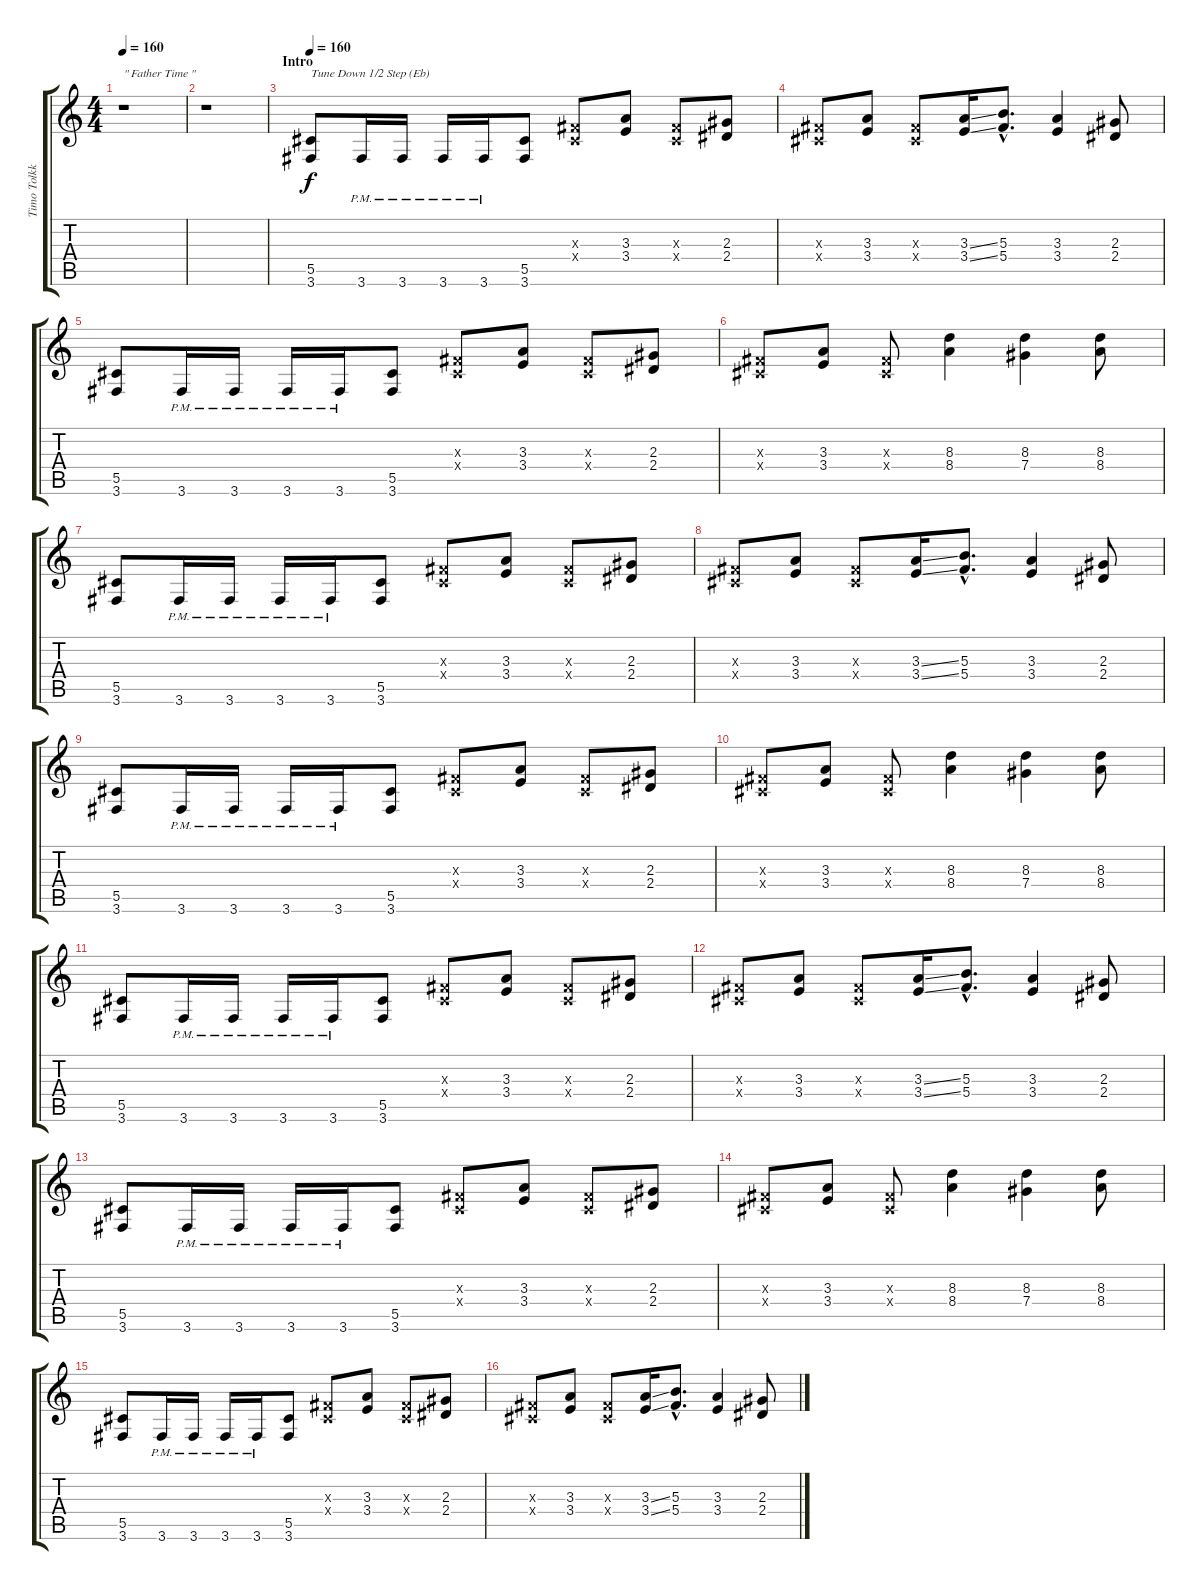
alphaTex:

\track ("Timo Tolkki / Solo" "Timo Tolkk") {instrument distortionguitar}
\staff {score tabs}
\tuning (Eb4 Bb3 Gb3 Db3 Ab2 Eb2) {hide}
\ts (4 4)
\tempo 160
\tempo 75
\tempo 160
\clef g2
\ks c
r.1{txt "\" Father Time \"" dy f instrument distortionguitar} |
r.1 |
\section ("" "Intro")
\tempo 160
(5.5 3.6).8{txt "Tune Down 1/2 Step (Eb)"} 3.6{pm}.16 3.6{pm}.16 3.6{pm}.16 3.6{pm}.16 (5.5 3.6).8 (0.3{x} 0.4{x}).8 (3.3 3.4).8 (0.3{x} 0.4{x}).8 (2.3 2.4).8 |
(0.3{x} 0.4{x}).8 (3.3 3.4).8 (0.3{x} 0.4{x}).8 (3.3{ss} 3.4{ss}).16 (5.3{hac} 5.4{hac}).8{d} (3.3 3.4).4 (2.3 2.4).8 |
(5.5 3.6).8 3.6{pm}.16 3.6{pm}.16 3.6{pm}.16 3.6{pm}.16 (5.5 3.6).8 (0.3{x} 0.4{x}).8 (3.3 3.4).8 (0.3{x} 0.4{x}).8 (2.3 2.4).8 |
(0.3{x} 0.4{x}).8 (3.3 3.4).8 (0.3{x} 0.4{x}).8 (8.3 8.4).4 (8.3 7.4).4 (8.3 8.4).8 |
(5.5 3.6).8 3.6{pm}.16 3.6{pm}.16 3.6{pm}.16 3.6{pm}.16 (5.5 3.6).8 (0.3{x} 0.4{x}).8 (3.3 3.4).8 (0.3{x} 0.4{x}).8 (2.3 2.4).8 |
(0.3{x} 0.4{x}).8 (3.3 3.4).8 (0.3{x} 0.4{x}).8 (3.3{ss} 3.4{ss}).16 (5.3{hac} 5.4{hac}).8{d} (3.3 3.4).4 (2.3 2.4).8 |
(5.5 3.6).8 3.6{pm}.16 3.6{pm}.16 3.6{pm}.16 3.6{pm}.16 (5.5 3.6).8 (0.3{x} 0.4{x}).8 (3.3 3.4).8 (0.3{x} 0.4{x}).8 (2.3 2.4).8 |
(0.3{x} 0.4{x}).8 (3.3 3.4).8 (0.3{x} 0.4{x}).8 (8.3 8.4).4 (8.3 7.4).4 (8.3 8.4).8 |
(5.5 3.6).8 3.6{pm}.16 3.6{pm}.16 3.6{pm}.16 3.6{pm}.16 (5.5 3.6).8 (0.3{x} 0.4{x}).8 (3.3 3.4).8 (0.3{x} 0.4{x}).8 (2.3 2.4).8 |
(0.3{x} 0.4{x}).8 (3.3 3.4).8 (0.3{x} 0.4{x}).8 (3.3{ss} 3.4{ss}).16 (5.3{hac} 5.4{hac}).8{d} (3.3 3.4).4 (2.3 2.4).8 |
(5.5 3.6).8 3.6{pm}.16 3.6{pm}.16 3.6{pm}.16 3.6{pm}.16 (5.5 3.6).8 (0.3{x} 0.4{x}).8 (3.3 3.4).8 (0.3{x} 0.4{x}).8 (2.3 2.4).8 |
(0.3{x} 0.4{x}).8 (3.3 3.4).8 (0.3{x} 0.4{x}).8 (8.3 8.4).4 (8.3 7.4).4 (8.3 8.4).8 |
(5.5 3.6).8 3.6{pm}.16 3.6{pm}.16 3.6{pm}.16 3.6{pm}.16 (5.5 3.6).8 (0.3{x} 0.4{x}).8 (3.3 3.4).8 (0.3{x} 0.4{x}).8 (2.3 2.4).8 |
(0.3{x} 0.4{x}).8 (3.3 3.4).8 (0.3{x} 0.4{x}).8 (3.3{ss} 3.4{ss}).16 (5.3{hac} 5.4{hac}).8{d} (3.3 3.4).4 (2.3 2.4).8
